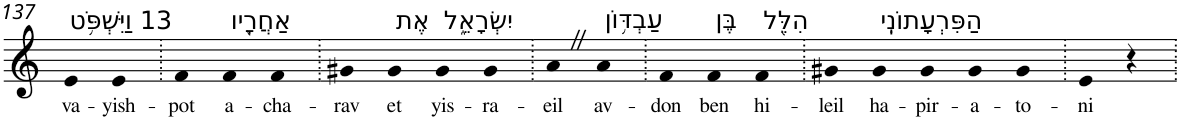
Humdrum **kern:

**kern	**text
*part1	*part1
*staff1	*staff1
*I"Piano	*
*I'Pno	*
!!LO:PB:g=z
*clefG2	*
*k[]	*
=137	=137
!LO:TX:a:t=13 וַיִּשְׁפֹּ֥ט	!
!	!LO:LY:b
4e	va-
!	!LO:LY:b
4e	-yish-
=138.	=138.
!	!LO:LY:b
4f	-pot
!LO:TX:a:t=אַחֲרָ֖יו	!
!	!LO:LY:b
4f	a-
!	!LO:LY:b
4f	-cha-
=139.	=139.
!	!LO:LY:b
4g#X	-rav
!LO:TX:a:t=אֶת	!
!	!LO:LY:b
4g#	et
!LO:TX:a:t=יִשְׂרָאֵ֑ל	!
!	!LO:LY:b
4g#	yis-
!	!LO:LY:b
4g#	-ra-
=140.	=140.
!	!LO:LY:b
4aZ	-eil
!LO:TX:a:t=עַבְדּ֥וֹן	!
!	!LO:LY:b
4a	av-
=141.	=141.
!	!LO:LY:b
4f	-don
!LO:TX:a:t=בֶּן	!
!	!LO:LY:b
4f	ben
!LO:TX:a:t=הִלֵּ֖ל	!
!	!LO:LY:b
4f	hi-
=142.	=142.
!	!LO:LY:b
4g#X	-leil
!LO:TX:a:t=הַפִּרְעָתוֹנִֽי	!
!	!LO:LY:b
4g#	ha-
!	!LO:LY:b
4g#	-pir-
!	!LO:LY:b
4g#	-a-
!	!LO:LY:b
4g#	-to-
=143.	=143.
!	!LO:LY:b
4e	-ni
4r	.
=.	=.
*-	*-
